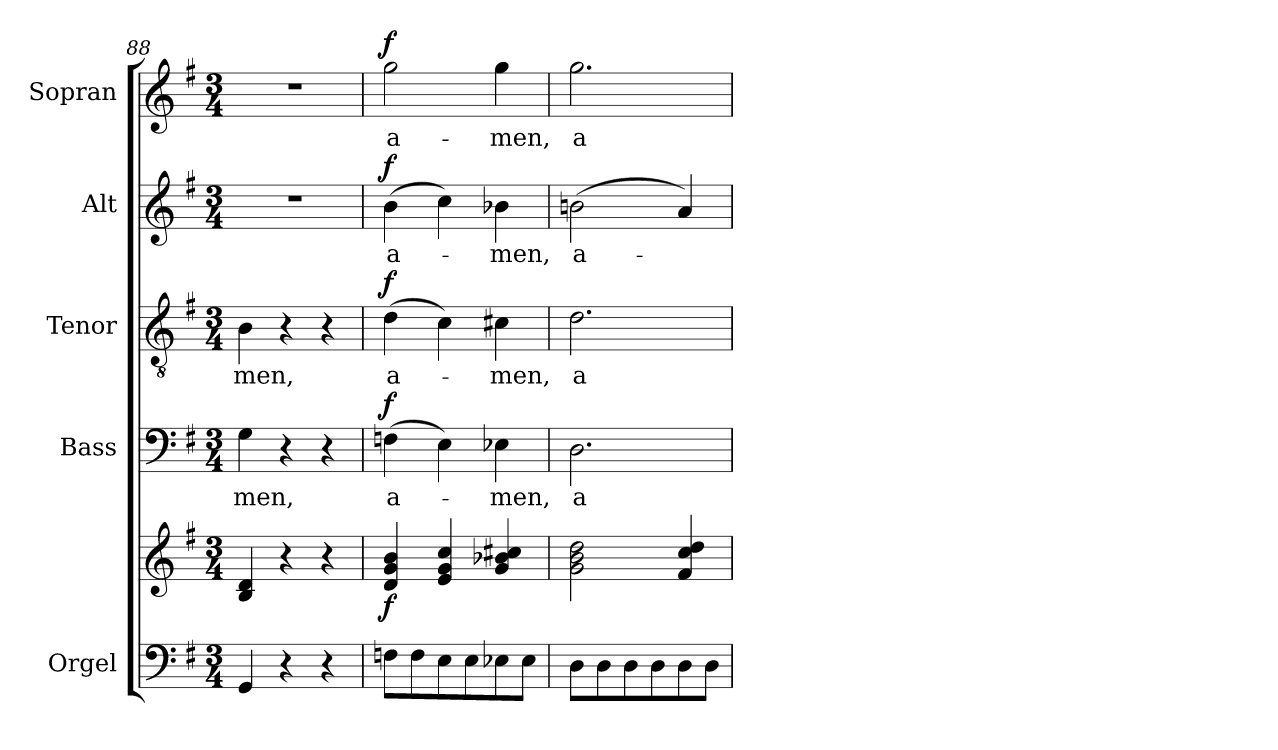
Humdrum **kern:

**kern	**kern	**dynam	**kern	**text	**dynam	**kern	**text	**dynam	**kern	**text	**dynam	**kern	**text	**dynam
*part5	*part5	*part5	*part4	*part4	*part4	*part3	*part3	*part3	*part2	*part2	*part2	*part1	*part1	*part1
*staff6	*staff5	*staff5/6	*staff4	*staff4	*staff4	*staff3	*staff3	*staff3	*staff2	*staff2	*staff2	*staff1	*staff1	*staff1
*I"Orgel	*	*	*I"Bass	*	*	*I"Tenor	*	*	*I"Alt	*	*	*I"Sopran	*	*
*I'Org.	*	*	*I'B	*	*	*I'T	*	*	*I'A	*	*	*I'S	*	*
*clefF4	*clefG2	*	*clefF4	*	*	*clefGv2	*	*	*clefG2	*	*	*clefG2	*	*
*k[f#]	*k[f#]	*	*k[f#]	*	*	*k[f#]	*	*	*k[f#]	*	*	*k[f#]	*	*
*G:	*G:	*	*G:	*	*	*G:	*	*	*G:	*	*	*G:	*	*
*M3/4	*M3/4	*	*M3/4	*	*	*M3/4	*	*	*M3/4	*	*	*M3/4	*	*
=88	=88	=88	=88	=88	=88	=88	=88	=88	=88	=88	=88	=88	=88	=88
!	!	!	!	!LO:LY:b	!	!	!LO:LY:b	!	!	!	!	!	!	!
4GG/	4B/ 4d/	.	4G\	-men,	.	4B\	-men,	.	2.r	.	.	2.r	.	.
4r	4r	.	4r	.	.	4r	.	.	.	.	.	.	.	.
4r	4r	.	4r	.	.	4r	.	.	.	.	.	.	.	.
=89	=89	=89	=89	=89	=89	=89	=89	=89	=89	=89	=89	=89	=89	=89
!	!	!LO:DY:b	!	!LO:LY:b	!LO:DY:a	!	!LO:LY:b	!LO:DY:a	!	!LO:LY:b	!LO:DY:a	!	!LO:LY:b	!LO:DY:a
8Fn\L	4d/ 4g/ 4b/	f	(>4Fn\	a-	f	(>4d\	a-	f	(>4b\	a-	f	2gg\	a-	f
8F\	.	.	.	.	.	.	.	.	.	.	.	.	.	.
8E\	4e/ 4g/ 4cc/	.	4E\)	.	.	4c\)	.	.	4cc\)	.	.	.	.	.
8E\	.	.	.	.	.	.	.	.	.	.	.	.	.	.
!	!	!	!	!LO:LY:b	!	!	!LO:LY:b	!	!	!LO:LY:b	!	!	!LO:LY:b	!
8E-X\	4g/ 4b-X/ 4cc#X/	.	4E-X\	-men,	.	4c#X\	-men,	.	4b-X\	-men,	.	4gg\	-men,	.
8E-\J	.	.	.	.	.	.	.	.	.	.	.	.	.	.
=90	=90	=90	=90	=90	=90	=90	=90	=90	=90	=90	=90	=90	=90	=90
!	!	!	!	!LO:LY:b	!	!	!LO:LY:b	!	!	!LO:LY:b	!	!	!LO:LY:b	!
8D\L	2g\ 2b\ 2dd\	.	2.D\	a-	.	2.d\	a-	.	(>2bn\	a-	.	2.gg\	a-	.
8D\	.	.	.	.	.	.	.	.	.	.	.	.	.	.
8D\	.	.	.	.	.	.	.	.	.	.	.	.	.	.
8D\	.	.	.	.	.	.	.	.	.	.	.	.	.	.
8D\	4f#/ 4cc/ 4dd/	.	.	.	.	.	.	.	4a/)	.	.	.	.	.
8D\J	.	.	.	.	.	.	.	.	.	.	.	.	.	.
=	=	=	=	=	=	=	=	=	=	=	=	=	=	=
*-	*-	*-	*-	*-	*-	*-	*-	*-	*-	*-	*-	*-	*-	*-
